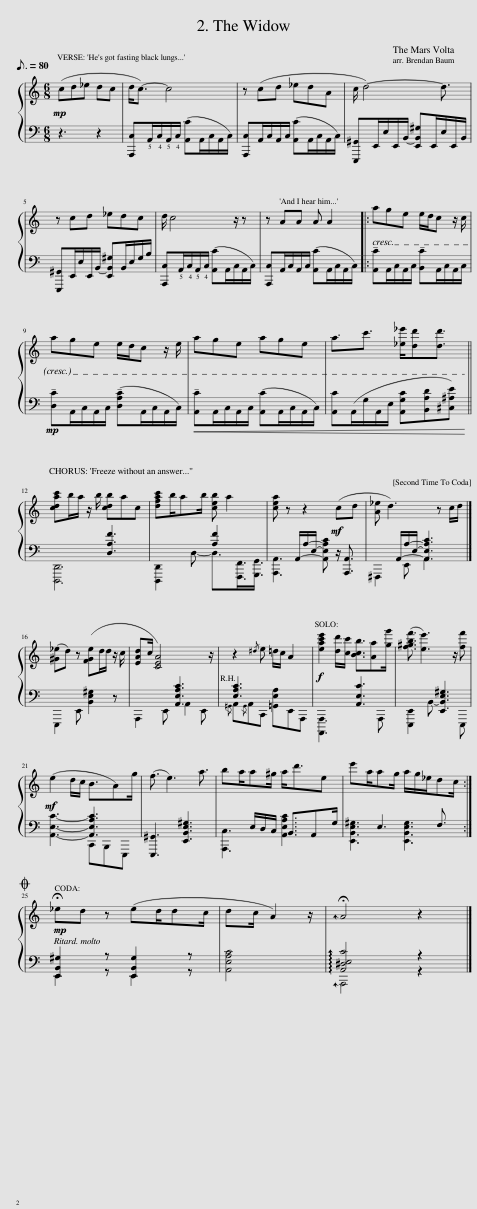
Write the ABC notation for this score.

X:1
%%score { 1 | ( 2 3 ) }
L:1/8
Q:3/16=80
M:6/8
I:linebreak $
K:C
V:1 treble
V:2 bass
V:3 bass
V:1
!mp! (cd_e dc | d<c-) c4 | z (cd _edA | c/ d4-) d3/2 |$ z cd _edc | %5
 d/ c4 z/ z | z AA A A2 |: age e/d/c z/ c/ |$ age e/d/c z/ e/ | age age | %10
 a3/2c'3/2 [_e_e']/[dd'][dd']3/2 ||$ [cdac']b/a/ z/ b/ [cdb]ac | [dfac']b/ab/ [ceb] a2 | [cea] z z2!mf! (cd | [A_e] d3) z c/d/!dacoda! |]$ %15
 ([^G_e]d) z ([FGe]d/d/ z/ c/ | [EAd]c/ [CEA]4) z/ | z2{/^d} e =d/c/ A2 |!f! [eac'e']2 [dd']/[cc']/ [Bcb]3/2[Aa][gg']/ | ([f^gbf']3/2 [ee']3) z/ [ff'] |$ %20
!mf! (e2 d/c/ B3/2A)g/ | (f3/2 e3) a3/2 | ba/a^g/ a<d'e | e'a/ag/ a/g/_e/dc/ :|$O!mp! !fermata!_ed z (ed/dc/ | %25
 dc/ A2) z/ | !arpeggio!!fermata!A4 z2 |] %27
V:2
 z3 z2 | [A,,,C,]!5!A,,/!4!C,/!5!A,,/!4!C,/ ([A,,C]A,,/C,/A,,/C,/) | [A,,,C,]A,,/C,/A,,/C,/ ([A,,C]A,,/C,/A,,/C,/) | [E,,,^G,,]E,,/E,/E,,/B,,/- [E,,B,,^G,]E,,/E,/E,,/B,,/ |$ [E,,,^G,,]E,,/E,/E,,/B,,/- [E,,B,,^G,]B,,/E,/G,/B,/ | %5
 [A,,,C,]!5!A,,/!4!C,/!5!A,,/!4!C,/ ([A,,C]A,,/C,/A,,/C,/) | [A,,,C,]A,,/C,/A,,/C,/ ([A,,C]A,,/C,/A,,/C,/) |: !tenuto![A,,C]A,,/C,/A,,/C,/ !tenuto![B,,C]A,,/C,/A,,/C,/ |$!mp! !tenuto![D,C]A,,/C,/A,,/C,/ (!tenuto![D,A,C]A,,/C,/A,,/C,/) |!<(! !tenuto![A,,C]A,,/C,/A,,/C,/ ([A,,C]A,,/C,/A,,/C,/) | %10
 [A,,C](A,,/G,/A,,/E,/ [A,,G,C][B,,A,D][^C,^A,E])!<)! ||$ x2 x [D,A,F]3 | x2 x [A,F]2 x | x x/ A,,/-A,/-E,/- [A,,E,A,C] z/ [A,,,A,,]3/2 | x x/ A,,/-A,/-E,/- [A,,E,A,C]3 |]$ %15
 x2 x [B,,E,^G,]2 z | x2 x [A,,E,A,C]3 | [E,A,C]3 x3 | x2 x [A,,E,C]3 | x2 x [E,,B,,E,^G,]3 |$ %20
 [A,,E,C]3- [A,,E,A,C]3 | [E,,,^G,,]3 [E,,B,,E,^G,]3 | x3/2 E,/D,/C,/ B,,3/2A,,G,/ | x3/2 E,3 F,3/2 :|$ [E,,B,,^G,]2 z [E,,B,,G,]2 z | %25
 [A,,E,A,C]4 | !arpeggio![A,,^D,E,C]4 z2 |] %27
V:3
 x5 | x6 | x6 | x6 |$ x6 | %5
 x6 | x6 |: x6 |$ x6 | x6 | %10
 x6 ||$ [D,,,D,,]6 | [D,,,D,,]2 D,- D,3/2[F,,,F,,]3/4[G,,,G,,]3/4 | [A,,,A,,]3 x3 | ^F,,,2 E,, A,,3 |]$ %15
 E,,,2 E,, x3 | A,,,2 E,, A,,2 E,, |{/^G,,} A,,{/G,,}A,,C,, [=G,,E,A,]E,,A,,, | [A,,,,A,,,]3 x2 A,,, | [E,,,E,,]2 B,,- x2 E,,, |$ %20
 x3 C,,B,,,E,,, | x6 | [A,,,C,]3 [A,,E,A,C]3 | [E,,B,,E,^G,]3 [E,,B,,E,G,]3 :|$ E,,2 z E,,2 z | %25
 x4 | !arpeggio!A,,,4 z2 |] %27
